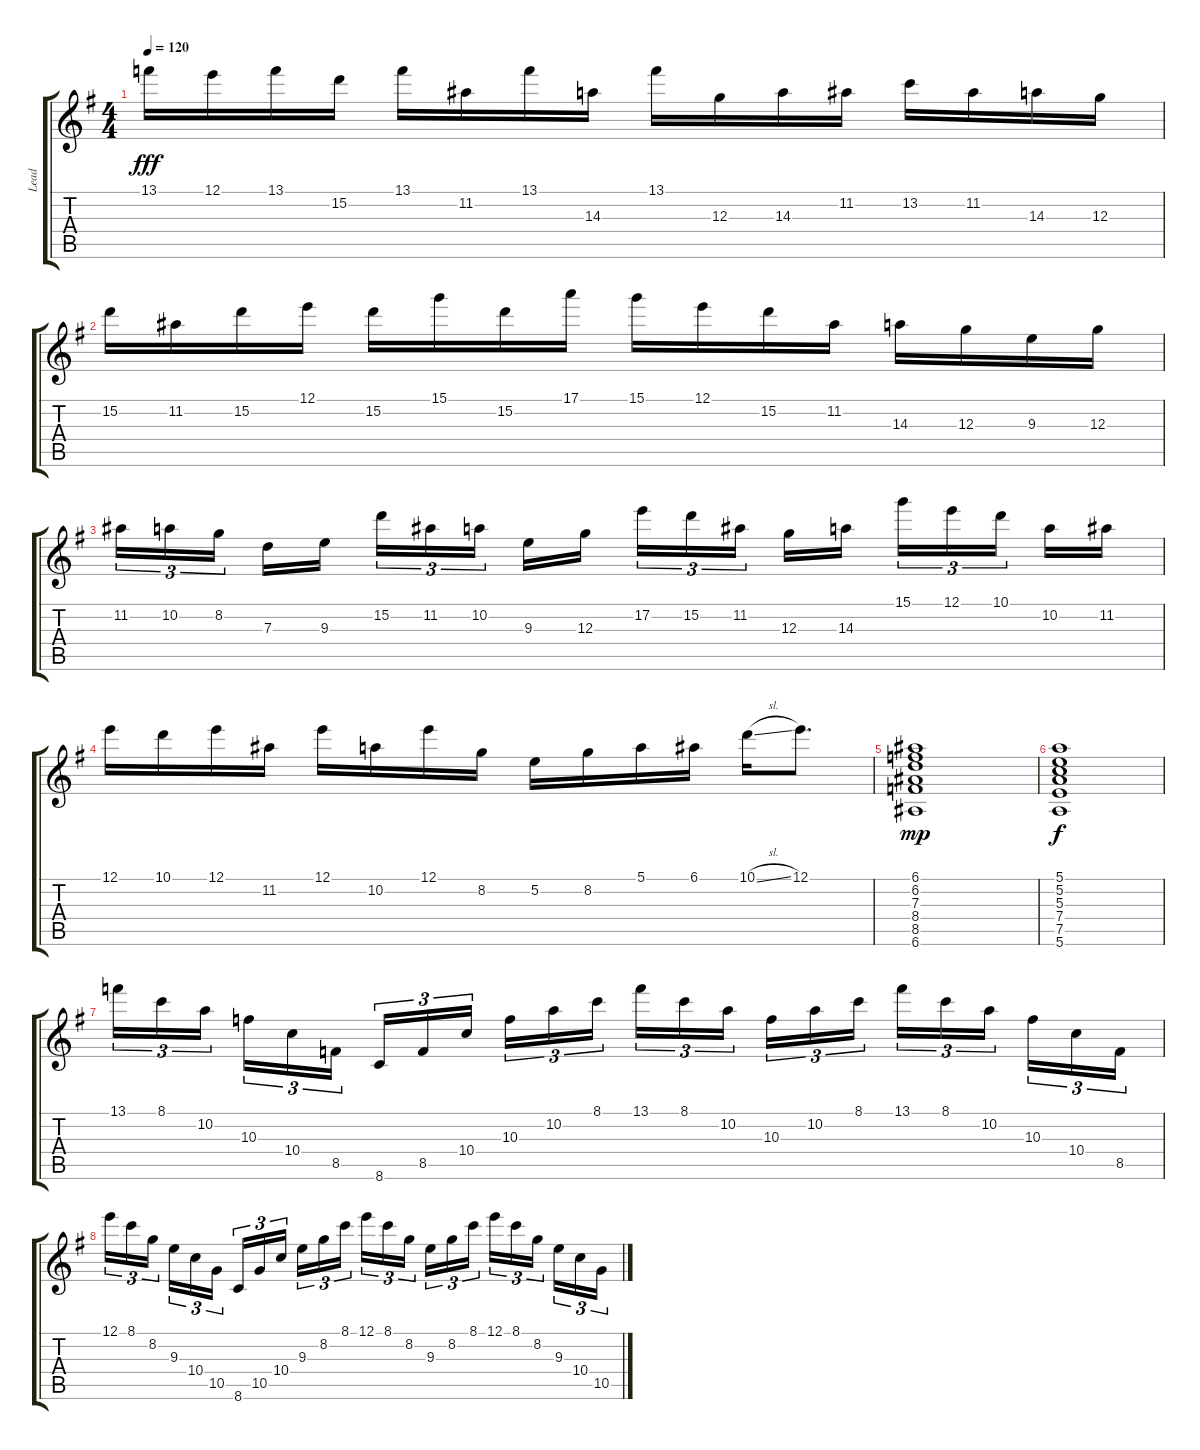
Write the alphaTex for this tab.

\track ("Lead" "Lead") {instrument electricguitarclean}
\staff {score tabs}
\tuning (E4 B3 G3 D3 A2 E2) {hide}
\ts (4 4)
\tempo 120
\clef g2
\ks g
13.1.16{dy fff} 12.1.16 13.1.16 15.2.16 13.1.16 11.2.16 13.1.16 14.3.16 13.1.16 12.3.16 14.3.16 11.2.16 13.2.16 11.2.16 14.3.16 12.3.16 |
15.2.16 11.2.16 15.2.16 12.1.16 15.2.16 15.1.16 15.2.16 17.1.16 15.1.16 12.1.16 15.2.16 11.2.16 14.3.16 12.3.16 9.3.16 12.3.16 |
11.2.16{tu (3 2)} 10.2.16{tu (3 2)} 8.2.16{tu (3 2) beam splitsecondary} 7.3.16 9.3.16 15.2.16{tu (3 2)} 11.2.16{tu (3 2)} 10.2.16{tu (3 2) beam splitsecondary} 9.3.16 12.3.16 17.2.16{tu (3 2)} 15.2.16{tu (3 2)} 11.2.16{tu (3 2) beam splitsecondary} 12.3.16 14.3.16 15.1.16{tu (3 2)} 12.1.16{tu (3 2)} 10.1.16{tu (3 2) beam splitsecondary} 10.2.16 11.2.16 |
12.1.16 10.1.16 12.1.16 11.2.16 12.1.16 10.2.16 12.1.16 8.2.16 5.2.16 8.2.16 5.1.16 6.1.16 10.1{sl}.16 12.1.8{d} |
(6.1 6.2 7.3 8.4 8.5 6.6).1{dy mp} |
(5.1 5.2 5.3 7.4 7.5 5.6).1{dy f} |
13.1.16{tu (3 2)} 8.1.16{tu (3 2)} 10.2.16{tu (3 2) beam splitsecondary} 10.3.16{tu (3 2)} 10.4.16{tu (3 2)} 8.5.16{tu (3 2)} 8.6.16{tu (3 2)} 8.5.16{tu (3 2)} 10.4.16{tu (3 2) beam splitsecondary} 10.3.16{tu (3 2)} 10.2.16{tu (3 2)} 8.1.16{tu (3 2)} 13.1.16{tu (3 2)} 8.1.16{tu (3 2)} 10.2.16{tu (3 2) beam splitsecondary} 10.3.16{tu (3 2)} 10.2.16{tu (3 2)} 8.1.16{tu (3 2)} 13.1.16{tu (3 2)} 8.1.16{tu (3 2)} 10.2.16{tu (3 2) beam splitsecondary} 10.3.16{tu (3 2)} 10.4.16{tu (3 2)} 8.5.16{tu (3 2)} |
12.1.16{tu (3 2)} 8.1.16{tu (3 2)} 8.2.16{tu (3 2) beam splitsecondary} 9.3.16{tu (3 2)} 10.4.16{tu (3 2)} 10.5.16{tu (3 2)} 8.6.16{tu (3 2)} 10.5.16{tu (3 2)} 10.4.16{tu (3 2) beam splitsecondary} 9.3.16{tu (3 2)} 8.2.16{tu (3 2)} 8.1.16{tu (3 2)} 12.1.16{tu (3 2)} 8.1.16{tu (3 2)} 8.2.16{tu (3 2) beam splitsecondary} 9.3.16{tu (3 2)} 8.2.16{tu (3 2)} 8.1.16{tu (3 2)} 12.1.16{tu (3 2)} 8.1.16{tu (3 2)} 8.2.16{tu (3 2) beam splitsecondary} 9.3.16{tu (3 2)} 10.4.16{tu (3 2)} 10.5.16{tu (3 2)}
